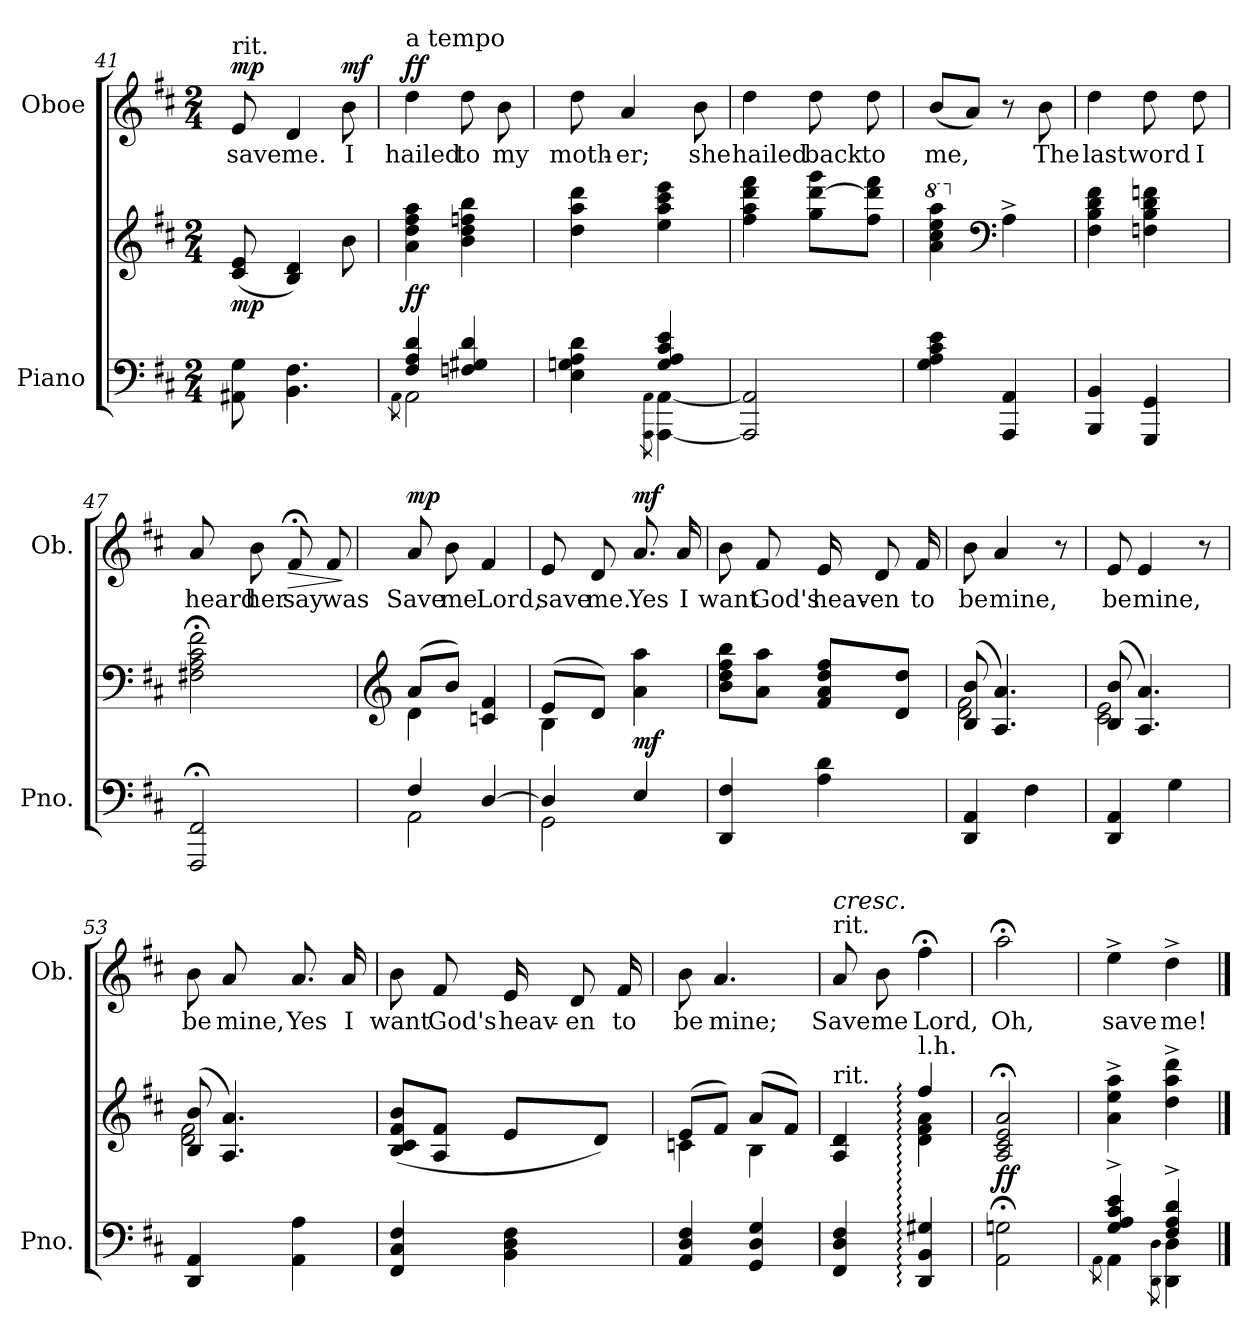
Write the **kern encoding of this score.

**kern	**kern	**dynam	**kern	**text	**dynam
*part2	*part2	*part2	*part1	*part1	*part1
*staff3	*staff2	*staff2/3	*staff1	*staff1	*staff1
*I"Piano	*	*	*I"Oboe	*	*
*I'Pno.	*	*	*I'Ob.	*	*
*clefF4	*clefG2	*	*clefG2	*	*
*k[f#c#]	*k[f#c#]	*	*k[f#c#]	*	*
*M2/4	*M2/4	*	*M2/4	*	*
=41	=41	=41	=41	=41	=41
!	!	!	!LO:TX:a:t=rit.	!	!
!	!	!LO:DY:b	!	!LO:LY:b	!LO:DY:a
8AA#X\ 8G\	(8c#/ 8e/	mp	8e/	save	mp
!	!	!	!	!LO:LY:b	!
4.BB\ 4.F#\	4B/ 4d/)	.	4d/	me.	.
!	!	!	!	!LO:LY:b	!LO:DY:a
.	8b\	.	8b\	I	mf
!!LO:LB:g=z
=42	=42	=42	=42	=42	=42
*^	*	*	*	*	*
.	8qAA\	.	.	.	.	.
!	!	!	!	!LO:TX:a:t=a tempo	!	!
!	!	!	!LO:DY:b	!	!LO:LY:b	!LO:DY:a
4F#/ 4A/ 4d/	2AA\	4a\ 4dd\ 4ff#\ 4aa\	ff	4dd\	hailed	ff
!	!	!	!	!	!LO:LY:b	!
4Fn/ 4G#X/ 4d/	.	4b\ 4dd\ 4ffn\ 4bb\	.	8dd\	to	.
!	!	!	!	!	!LO:LY:b	!
.	.	.	.	8b\	my	.
=43	=43	=43	=43	=43	=43	=43
!	!	!	!	!	!LO:LY:b	!
4E\ 4Gn\ 4A\ 4d\	4ryy	4dd\ 4aa\ 4ddd\	.	8dd\	moth-	.
!	!	!	!	!	!LO:LY:b	!
.	.	.	.	4a/	-er;	.
.	8qAAA\ 8qAA\	.	.	.	.	.
4G/ 4A/ 4c#/ 4e/	[4AAA\ [4AA\	4ee\ 4aa\ 4ccc#\ 4eee\	.	.	.	.
!	!	!	!	!	!LO:LY:b	!
.	.	.	.	8b\	she	.
*v	*v	*	*	*	*	*
=44	=44	=44	=44	=44	=44
!	!	!	!	!LO:LY:b	!
2AAA/] 2AA/]	4ff#\ 4aa\ 4ddd\ 4fff#\	.	4dd\	hailed	.
!	!	!	!	!LO:LY:b	!
.	8gg\ [8ddd\ 8ggg\L	.	8dd\	back	.
!	!	!	!	!LO:LY:b	!
.	8ff#\ 8ddd\] 8fff#\J	.	8dd\	to	.
=45	=45	=45	=45	=45	=45
*	*8va	*	*	*	*
!	!	!	!	!LO:LY:b	!
4G\ 4A\ 4c#\ 4e\	4aa\ 4ccc#\ 4eee\ 4aaa\	.	(8b/L	me,	.
.	.	.	8a/J)	.	.
*	*clefF4	*	*	*	*
*	*X8va	*	*	*	*
4AAA/ 4AA/	4A^\	.	8r	.	.
!	!	!	!	!LO:LY:b	!
.	.	.	8b\	The	.
=46	=46	=46	=46	=46	=46
!	!	!	!	!LO:LY:b	!
4BBB/ 4BB/	4F#\ 4B\ 4d\ 4f#\	.	4dd\	last	.
!	!	!	!	!LO:LY:b	!
4GGG/ 4GG/	4Fn\ 4B\ 4d\ 4fn\	.	8dd\	word	.
!	!	!	!	!LO:LY:b	!
.	.	.	8dd\	I	.
=47	=47	=47	=47	=47	=47
!	!	!	!	!LO:LY:b	!
2FFF#/;< 2FF#/;<	2F#X\;< 2A\;< 2c#\;< 2f#\;<	.	8a/	heard	.
!	!	!	!	!LO:LY:b	!
.	.	.	8b\	her	.
!	!	!	!	!LO:LY:b	!LO:HP:b
.	.	.	8f#;</	say	>
!	!	!	!	!LO:LY:b	!
.	.	.	8f#/	was	.
.	.	.	.	.	]
!!LO:LB:g=z
=48	=48	=48	=48	=48	=48
*	*clefG2	*	*	*	*
*^	*^	*	*	*	*
!	!	!	!	!	!	!LO:LY:b	!LO:DY:a
4F#/	2AA\	(8a/L	4d\	.	8a/	Save	mp
!	!	!	!	!	!	!LO:LY:b	!
.	.	8b/J)	.	.	8b\	me	.
!	!	!	!	!	!	!LO:LY:b	!
[4D/	.	4cn/ 4f#/	4ryy	.	4f#/	Lord,	.
=49	=49	=49	=49	=49	=49	=49	=49
!	!	!	!	!	!	!LO:LY:b	!
4D/]	2GG\	(8e/L	4B\	.	8e/	save	.
!	!	!	!	!	!	!LO:LY:b	!
.	.	8d/J)	.	.	8d/	me.	.
!	!	!	!	!LO:DY:b	!	!LO:LY:b	!LO:DY:a
4E/	.	4a\ 4aa\	4ryy	mf	8.a/	Yes	mf
!	!	!	!	!	!	!LO:LY:b	!
.	.	.	.	.	16a/	I	.
*v	*v	*	*	*	*	*	*
*	*v	*v	*	*	*	*
=50	=50	=50	=50	=50	=50
!	!	!	!	!LO:LY:b	!
4DD/ 4F#/	8b\ 8dd\ 8ff#\ 8bb\L	.	8b\	want	.
!	!	!	!	!LO:LY:b	!
.	8a\ 8aa\J	.	8f#/	God's	.
!	!	!	!	!LO:LY:b	!
4A\ 4d\	8f#/ 8a/ 8dd/ 8ff#/L	.	16e/	heav-	.
!	!	!	!	!LO:LY:b	!
.	.	.	8d/	-en	.
.	8d/ 8dd/J	.	.	.	.
!	!	!	!	!LO:LY:b	!
.	.	.	16f#/	to	.
=51	=51	=51	=51	=51	=51
*	*^	*	*	*	*
!	!	!	!	!	!LO:LY:b	!
4DD/ 4AA/	(8B/ 8b/	2d\ 2f#\	.	8b\	be	.
!	!	!	!	!	!LO:LY:b	!
.	4.A/ 4.a/)	.	.	4a/	mine,	.
4F#\	.	.	.	.	.	.
.	.	.	.	8r	.	.
=52	=52	=52	=52	=52	=52	=52
!	!	!	!	!	!LO:LY:b	!
4DD/ 4AA/	(8B/ 8b/	2c#\ 2e\	.	8e/	be	.
!	!	!	!	!	!LO:LY:b	!
.	4.A/ 4.a/)	.	.	4e/	mine,	.
4G\	.	.	.	.	.	.
.	.	.	.	8r	.	.
=53	=53	=53	=53	=53	=53	=53
!	!	!	!	!	!LO:LY:b	!
4DD/ 4AA/	(8B/ 8b/	2d\ 2f#\	.	8b\	be	.
!	!	!	!	!	!LO:LY:b	!
.	4.A/ 4.a/)	.	.	8a/	mine,	.
!	!	!	!	!	!LO:LY:b	!
4AA\ 4A\	.	.	.	8.a/	Yes	.
!	!	!	!	!	!LO:LY:b	!
.	.	.	.	16a/	I	.
*	*v	*v	*	*	*	*
!!LO:PB:g=z
=54	=54	=54	=54	=54	=54
!	!	!	!	!LO:LY:b	!
4FF#/ 4C#/ 4F#/	(8B/ 8c#/ 8f#/ 8b/L	.	8b\	want	.
!	!	!	!	!LO:LY:b	!
.	8A/ 8f#/J	.	8f#/	God's	.
!	!	!	!	!LO:LY:b	!
4BB\ 4D\ 4F#\	8e/L	.	16e/	heav-	.
!	!	!	!	!LO:LY:b	!
.	.	.	8d/	-en	.
.	8d/J)	.	.	.	.
!	!	!	!	!LO:LY:b	!
.	.	.	16f#/	to	.
=55	=55	=55	=55	=55	=55
*	*^	*	*	*	*
!	!	!	!	!	!LO:LY:b	!
4AA/ 4D/ 4F#/	(8e/L	4cn\	.	8b\	be	.
!	!	!	!	!	!LO:LY:b	!
.	8f#/J)	.	.	4.a/	mine;	.
4GG/ 4D/ 4G/	(8a/L	4B\	.	.	.	.
.	8f#/J)	.	.	.	.	.
=56	=56	=56	=56	=56	=56	=56
!	!	!	!	!LO:TX:a:t=rit.	!	!
!	!	!	!	!LO:TX:a:i:t=cresc.	!	!
!	!LO:TX:a:t=rit.	!	!	!	!	!
!	!	!	!	!	!LO:LY:b	!
4FF#/ 4D/ 4F#/	4A/ 4d/	4ryy	.	8a/	Save	.
!	!	!	!	!	!LO:LY:b	!
.	.	.	.	8b\	me	.
!	!LO:TX:a:t=l.h.	!	!	!	!	!
!	!	!	!	!	!LO:LY:b	!
4DD/:: 4BB/:: 4G#X/::	4ff#::/	4d\:: 4f#\:: 4a\::	.	4ff#;<\	Lord,	.
=57	=57	=57	=57	=57	=57	=57
!	!	!	!LO:DY:b	!	!LO:LY:b	!
*	*v	*v	*	*	*	*
2AA\;< 2Gn\;<	2A/;< 2c#/;< 2e/;< 2a/;<	ff	2aa;<\	Oh,	.
=58	=58	=58	=58	=58	=58
*^	*	*	*	*	*
.	8qAA\	.	.	.	.	.
!	!	!	!	!	!LO:LY:b	!
4G/^ 4A/^ 4c#/^ 4e/^	4AA\	4a\^ 4ee\^ 4aa\^	.	4ee^\	save	.
.	8qDD\ 8qD\	.	.	.	.	.
!	!	!	!	!	!LO:LY:b	!
4F#/^ 4A/^ 4d/^	4DD\ 4D\	4dd\^ 4aa\^ 4ddd\^	.	4dd^\	me!	.
*v	*v	*	*	*	*	*
==	==	==	==	==	==
*-	*-	*-	*-	*-	*-
